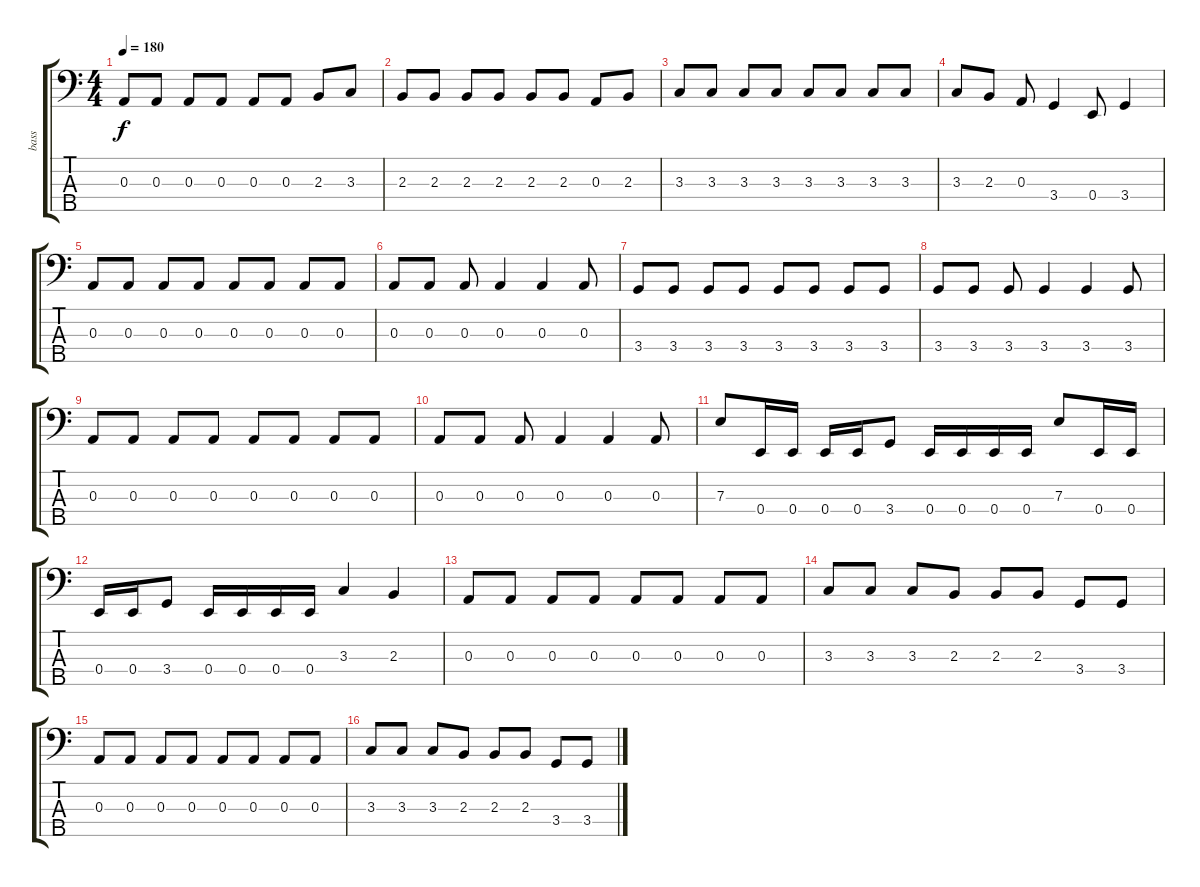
\track ("bass" "bass") {instrument electricbassfinger}
\staff {score tabs}
\tuning (G2 D2 A1 E1 B0) {hide}
\ts (4 4)
\tempo 180
\clef f4
\ks c
0.3.8{dy f} 0.3.8 0.3.8 0.3.8 0.3.8 0.3.8 2.3.8 3.3.8 |
2.3.8 2.3.8 2.3.8 2.3.8 2.3.8 2.3.8 0.3.8 2.3.8 |
3.3.8 3.3.8 3.3.8 3.3.8 3.3.8 3.3.8 3.3.8 3.3.8 |
3.3.8 2.3.8 0.3.8 3.4.4 0.4.8 3.4.4 |
0.3.8 0.3.8 0.3.8 0.3.8 0.3.8 0.3.8 0.3.8 0.3.8 |
0.3.8 0.3.8 0.3.8 0.3.4 0.3.4 0.3.8 |
3.4.8 3.4.8 3.4.8 3.4.8 3.4.8 3.4.8 3.4.8 3.4.8 |
3.4.8 3.4.8 3.4.8 3.4.4 3.4.4 3.4.8 |
0.3.8 0.3.8 0.3.8 0.3.8 0.3.8 0.3.8 0.3.8 0.3.8 |
0.3.8 0.3.8 0.3.8 0.3.4 0.3.4 0.3.8 |
7.3.8 0.4.16 0.4.16 0.4.16 0.4.16 3.4.8 0.4.16 0.4.16 0.4.16 0.4.16 7.3.8 0.4.16 0.4.16 |
0.4.16 0.4.16 3.4.8 0.4.16 0.4.16 0.4.16 0.4.16 3.3.4 2.3.4 |
0.3.8 0.3.8 0.3.8 0.3.8 0.3.8 0.3.8 0.3.8 0.3.8 |
3.3.8 3.3.8 3.3.8 2.3.8 2.3.8 2.3.8 3.4.8 3.4.8 |
0.3.8 0.3.8 0.3.8 0.3.8 0.3.8 0.3.8 0.3.8 0.3.8 |
3.3.8 3.3.8 3.3.8 2.3.8 2.3.8 2.3.8 3.4.8 3.4.8
